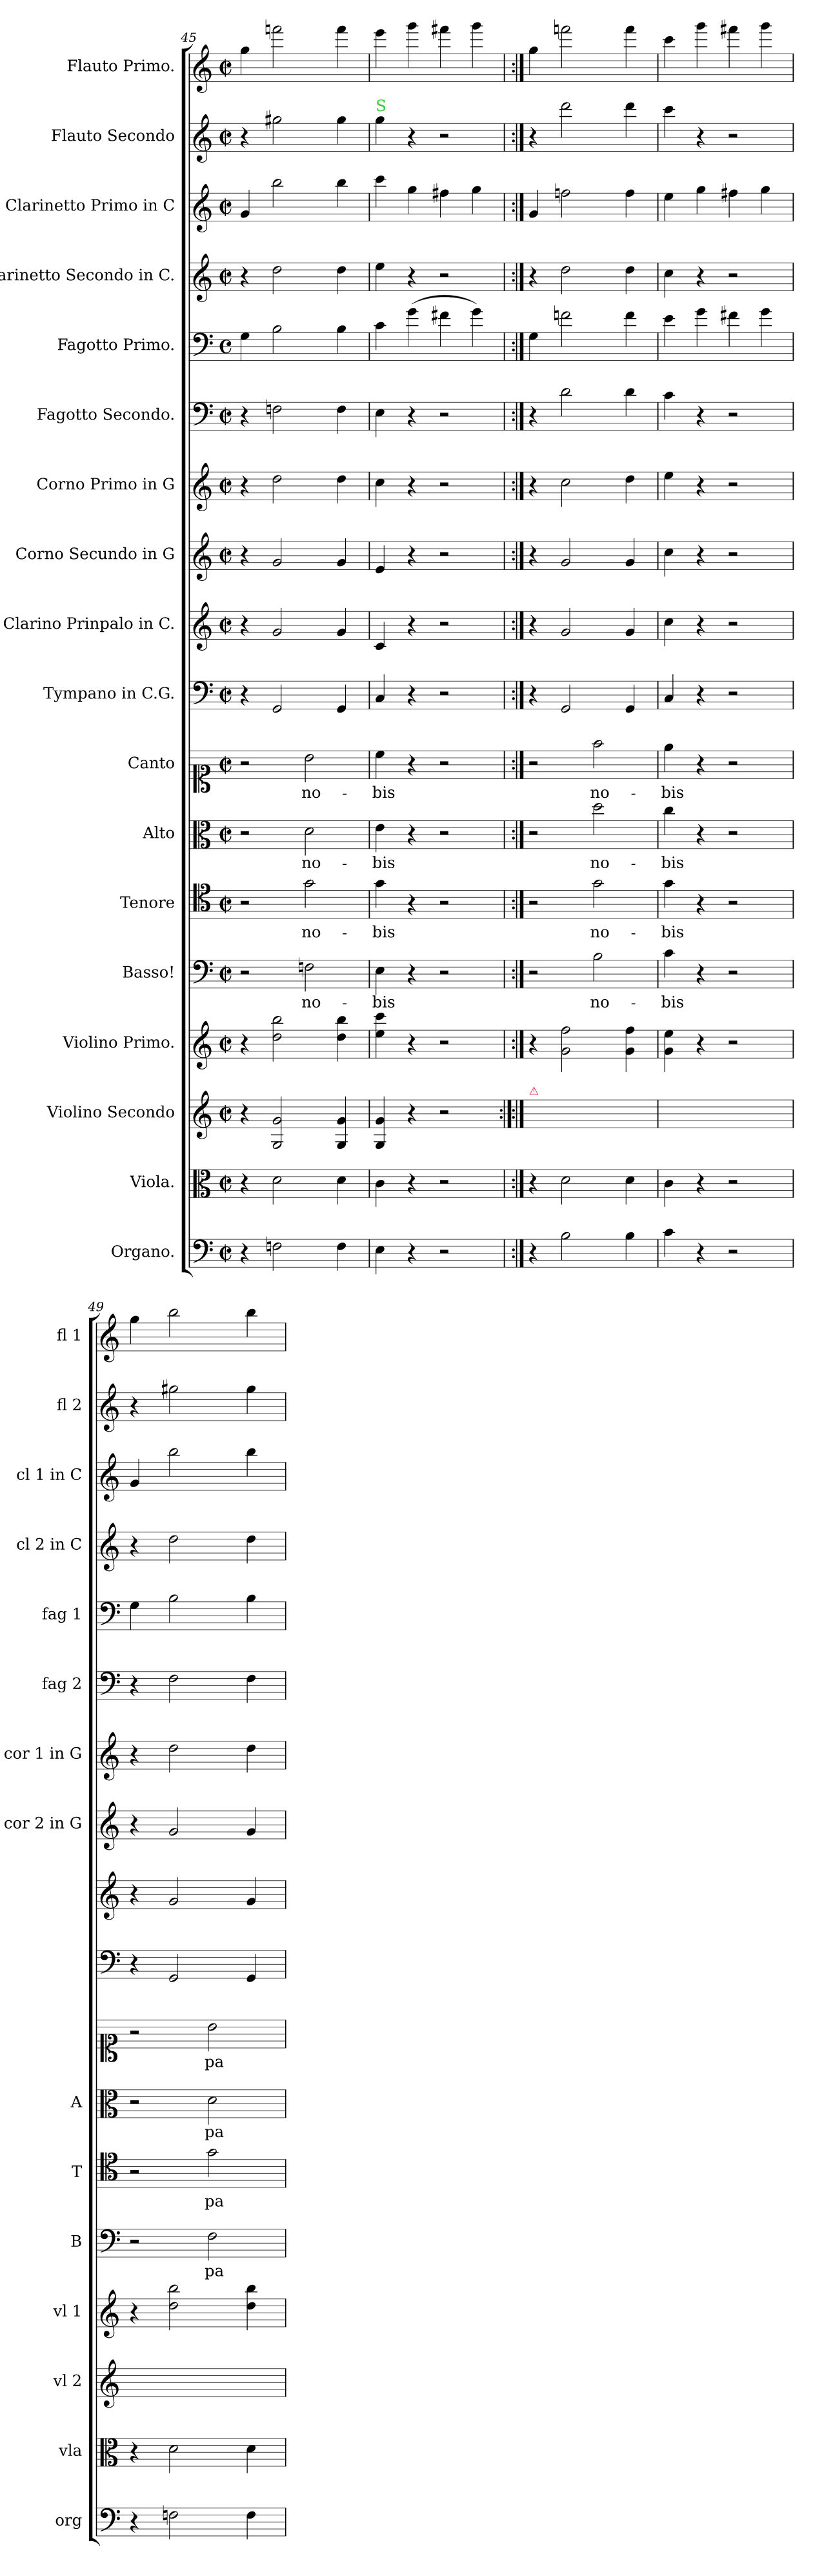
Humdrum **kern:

**kern	**kern	**kern	**kern	**kern	**text	**kern	**text	**kern	**text	**kern	**text	**kern	**kern	**kern	**kern	**kern	**kern	**kern	**kern	**kern	**kern
*part18	*part17	*part16	*part15	*part14	*part14	*part13	*part13	*part12	*part12	*part11	*part11	*part10	*part9	*part8	*part7	*part6	*part5	*part4	*part3	*part2	*part1
*staff18	*staff17	*staff16	*staff15	*staff14	*staff14	*staff13	*staff13	*staff12	*staff12	*staff11	*staff11	*staff10	*staff9	*staff8	*staff7	*staff6	*staff5	*staff4	*staff3	*staff2	*staff1
*I"Organo.	*I"Viola.	*I"Violino Secondo	*I"Violino Primo.	*I"Basso!	*	*I"Tenore	*	*I"Alto	*	*I"Canto	*	*I"Tympano in C.G.	*I"Clarino Prinpalo in C.	*I"Corno Secundo in G	*I"Corno Primo in G	*I"Fagotto Secondo.	*I"Fagotto Primo.	*I"Clarinetto Secondo in C.	*I"Clarinetto Primo in C	*I"Flauto Secondo	*I"Flauto Primo.
*I'org	*I'vla	*I'vl 2	*I'vl 1	*I'B	*	*I'T	*	*I'A	*	*	*	*	*	*I'cor 2 in G	*I'cor 1 in G	*I'fag 2	*I'fag 1	*I'cl 2 in C	*I'cl 1 in C	*I'fl 2	*I'fl 1
*clefF4	*clefC3	*clefG2	*clefG2	*clefF4	*	*clefC4	*	*clefC3	*	*clefC1	*	*clefF4	*clefG2	*clefG2	*clefG2	*clefF4	*clefF4	*clefG2	*clefG2	*clefG2	*clefG2
*k[]	*k[]	*k[]	*k[]	*k[]	*	*k[]	*	*k[]	*	*k[]	*	*k[]	*k[]	*k[]	*k[]	*k[]	*k[]	*k[]	*k[]	*k[]	*k[]
*C:	*C:	*C:	*C:	*C:	*	*C:	*	*C:	*	*C:	*	*C:	*C:	*C:	*C:	*C:	*C:	*C:	*C:	*C:	*C:
*M2/2	*M2/2	*M2/2	*M2/2	*M2/2	*	*M2/2	*	*M2/2	*	*M2/2	*	*M2/2	*M2/2	*M2/2	*M2/2	*M2/2	*M2/2	*M2/2	*M2/2	*M2/2	*M2/2
*met(c|)	*met(c|)	*met(c|)	*met(c|)	*met(c|)	*	*met(c|)	*	*met(c|)	*	*met(c|)	*	*met(c|)	*met(c|)	*met(c|)	*met(c|)	*met(c|)	*met(c)	*met(c|)	*met(c|)	*met(c|)	*met(c|)
=45	=45	=45	=45	=45	=45	=45	=45	=45	=45	=45	=45	=45	=45	=45	=45	=45	=45	=45	=45	=45	=45
4r	4r	4r	4r	2r	.	2r	.	2r	.	2r	.	4r	4r	4r	4r	4r	4G\	4r	4g/	4r	4gg\
2Fn\	2d\	2G/ 2g/	2dd\ 2bb\	.	.	.	.	.	.	.	.	2GG/	2g/	2g/	2dd\	2Fn\	2B\	2dd\	2bb\	2gg#X\	2fffn\
.	.	.	.	2Fn\	no-	2g\	no-	2d\	no-	2b\	no-	.	.	.	.	.	.	.	.	.	.
4F\	4d\	4G/ 4g/	4dd\ 4bb\	.	.	.	.	.	.	.	.	4GG/	4g/	4g/	4dd\	4F\	4B\	4dd\	4bb\	4gg#\	4fff\
=46	=46	=46	=46	=46	=46	=46	=46	=46	=46	=46	=46	=46	=46	=46	=46	=46	=46	=46	=46	=46	=46
!	!	!	!	!	!	!	!	!	!	!	!	!	!	!	!	!	!	!	!	!LO:TX:a:color=limegreen:t=S	!
4E\	4c\	4G/ 4g/	4ee\ 4ccc\	4E\	-bis	4g\	-bis	4e\	-bis	4cc\	-bis	4C/	4c/	4e/	4cc\	4E\	4c\	4ee\	4ccc\	4gg\	4eee\
4r	4r	4r	4r	4r	.	4r	.	4r	.	4r	.	4r	4r	4r	4r	4r	(4g\	4r	4gg\	4r	4ggg\
2r	2r	2r	2r	2r	.	2r	.	2r	.	2r	.	2r	2r	2r	2r	2r	4f#X\	2r	4ff#X\	2r	4fff#X\
.	.	.	.	.	.	.	.	.	.	.	.	.	.	.	.	.	4g\)	.	4gg\	.	4ggg\
=47	=47	=47:|!	=47	=47	=47	=47	=47	=47	=47	=47	=47	=47	=47	=47	=47	=47	=47	=47	=47	=47	=47
!	!	!LO:TX:a:color=crimson:t=⚠	!	!	!	!	!	!	!	!	!	!	!	!	!	!	!	!	!	!	!
4r	4r	4ryy	4r	2r	.	2r	.	2r	.	2r	.	4r	4r	4r	4r	4r	4G\	4r	4g/	4r	4gg\
2B\	2d\	2Gyy/ 2gyy/	2g\ 2ff\	.	.	.	.	.	.	.	.	2GG/	2g/	2g/	2cc\	2d\	2fn\	2dd\	2ffn\	2ddd\	2fffn\
.	.	.	.	2B\	no-	2g\	no-	2dd\	no-	2ff\	no-	.	.	.	.	.	.	.	.	.	.
4B\	4d\	4Gyy/ 4gyy/	4g\ 4ff\	.	.	.	.	.	.	.	.	4GG/	4g/	4g/	4dd\	4d\	4f\	4dd\	4ff\	4ddd\	4fff\
=48	=48	=48	=48	=48	=48	=48	=48	=48	=48	=48	=48	=48	=48	=48	=48	=48	=48	=48	=48	=48	=48
4c\	4c\	4Gyy/ 4gyy/	4g\ 4ee\	4c\	-bis	4g\	-bis	4cc\	-bis	4ee\	-bis	4C/	4cc\	4cc\	4ee\	4c\	4e\	4cc\	4ee\	4ccc\	4ccc\
4r	4r	4ryy	4r	4r	.	4r	.	4r	.	4r	.	4r	4r	4r	4r	4r	4g\	4r	4gg\	4r	4ggg\
2r	2r	2ryy	2r	2r	.	2r	.	2r	.	2r	.	2r	2r	2r	2r	2r	4f#X\	2r	4ff#X\	2r	4fff#X\
.	.	.	.	.	.	.	.	.	.	.	.	.	.	.	.	.	4g\	.	4gg\	.	4ggg\
=49	=49	=49	=49	=49	=49	=49	=49	=49	=49	=49	=49	=49	=49	=49	=49	=49	=49	=49	=49	=49	=49
4r	4r	4ryy	4r	2r	.	2r	.	2r	.	2r	.	4r	4r	4r	4r	4r	4G\	4r	4g/	4r	4gg\
2Fn\	2d\	2Gyy/ 2gyy/	2dd\ 2bb\	.	.	.	.	.	.	.	.	2GG/	2g/	2g/	2dd\	2F\	2B\	2dd\	2bb\	2gg#X\	2bb\
.	.	.	.	2F\	pa-	2g\	pa-	2d\	pa-	2b\	pa-	.	.	.	.	.	.	.	.	.	.
4F\	4d\	4Gyy/ 4gyy/	4dd\ 4bb\	.	.	.	.	.	.	.	.	4GG/	4g/	4g/	4dd\	4F\	4B\	4dd\	4bb\	4gg#\	4bb\
=	=	=	=	=	=	=	=	=	=	=	=	=	=	=	=	=	=	=	=	=	=
*-	*-	*-	*-	*-	*-	*-	*-	*-	*-	*-	*-	*-	*-	*-	*-	*-	*-	*-	*-	*-	*-
